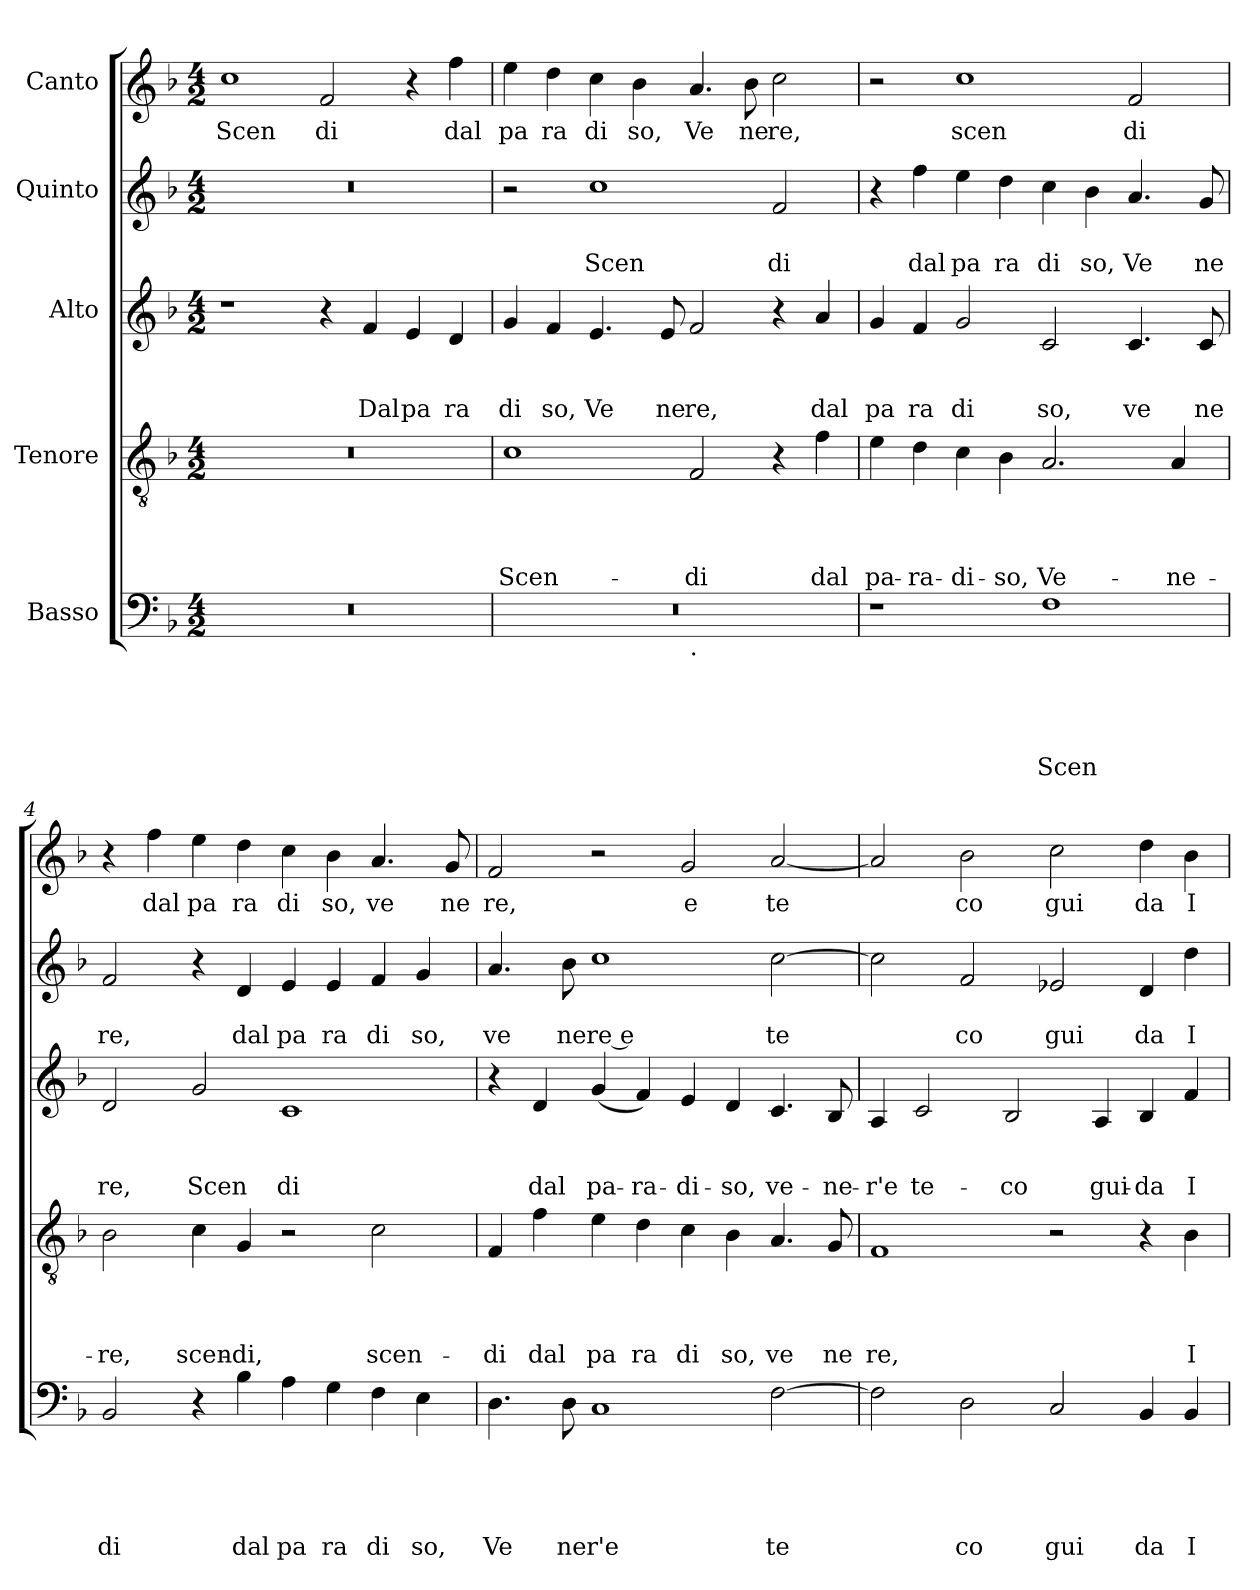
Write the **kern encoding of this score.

**kern	**text	**text	**text	**text	**text	**kern	**text	**text	**text	**text	**kern	**text	**text	**text	**kern	**text	**text	**kern	**text
*part5	*part5	*part5	*part5	*part5	*part5	*part4	*part4	*part4	*part4	*part4	*part3	*part3	*part3	*part3	*part2	*part2	*part2	*part1	*part1
*staff5	*staff5	*staff5	*staff5	*staff5	*staff5	*staff4	*staff4	*staff4	*staff4	*staff4	*staff3	*staff3	*staff3	*staff3	*staff2	*staff2	*staff2	*staff1	*staff1
*I"Basso	*	*	*	*	*	*I"Tenore	*	*	*	*	*I"Alto	*	*	*	*I"Quinto	*	*	*I"Canto	*
*clefF4	*	*	*	*	*	*clefGv2	*	*	*	*	*clefG2	*	*	*	*clefG2	*	*	*clefG2	*
*k[b-]	*	*	*	*	*	*k[b-]	*	*	*	*	*k[b-]	*	*	*	*k[b-]	*	*	*k[b-]	*
*F:	*	*	*	*	*	*F:	*	*	*	*	*F:	*	*	*	*F:	*	*	*F:	*
*M4/2	*	*	*	*	*	*M4/2	*	*	*	*	*M4/2	*	*	*	*M4/2	*	*	*M4/2	*
=1	=1	=1	=1	=1	=1	=1	=1	=1	=1	=1	=1	=1	=1	=1	=1	=1	=1	=1	=1
!	!	!	!	!	!	!	!	!	!	!	!	!	!	!	!	!	!	!	!LO:LY:b
0r	.	.	.	.	.	0r	.	.	.	.	1r	.	.	.	0r	.	.	1cc	Scen
!	!	!	!	!	!	!	!	!	!	!	!	!	!	!	!	!	!	!	!LO:LY:b
.	.	.	.	.	.	.	.	.	.	.	4r	.	.	.	.	.	.	2f/	di
!	!	!	!	!	!	!	!	!	!	!	!	!	!	!LO:LY:b	!	!	!	!	!
.	.	.	.	.	.	.	.	.	.	.	4f/	.	.	Dal	.	.	.	.	.
!	!	!	!	!	!	!	!	!	!	!	!	!	!	!LO:LY:b	!	!	!	!	!
.	.	.	.	.	.	.	.	.	.	.	4e/	.	.	pa	.	.	.	4r	.
!	!	!	!	!	!	!	!	!	!	!	!	!	!	!LO:LY:b	!	!	!	!	!LO:LY:b
.	.	.	.	.	.	.	.	.	.	.	4d/	.	.	ra	.	.	.	4ff\	dal
=2	=2	=2	=2	=2	=2	=2	=2	=2	=2	=2	=2	=2	=2	=2	=2	=2	=2	=2	=2
!	!	!	!	!	!	!	!	!	!	!LO:LY:b	!	!	!	!LO:LY:b	!	!	!	!	!LO:LY:b
*^	*	*	*	*	*	*	*	*	*	*	*	*	*	*	*	*	*	*	*
0r	1ryy	.	.	.	.	.	1c	.	.	.	Scen-	4g/	.	.	di	2r	.	.	4ee\	pa
!	!	!	!	!	!	!	!	!	!	!	!	!	!	!	!LO:LY:b	!	!	!	!	!LO:LY:b
.	.	.	.	.	.	.	.	.	.	.	.	4f/	.	.	so,	.	.	.	4dd\	ra
!	!	!	!	!	!	!	!	!	!	!	!	!	!	!	!LO:LY:b	!	!	!LO:LY:b	!	!LO:LY:b
.	.	.	.	.	.	.	.	.	.	.	.	4.e/	.	.	Ve	1cc	.	Scen	4cc\	di
!	!	!	!	!	!	!	!	!	!	!	!	!	!	!	!	!	!	!	!	!LO:LY:b
.	.	.	.	.	.	.	.	.	.	.	.	.	.	.	.	.	.	.	4b-\	so,
!	!	!	!	!	!	!	!	!	!	!	!	!	!	!	!LO:LY:b	!	!	!	!	!
.	.	.	.	.	.	.	.	.	.	.	.	8e/	.	.	ne	.	.	.	.	.
!	!LO:TX:b:t=.	!	!	!	!	!	!	!	!	!	!	!	!	!	!	!	!	!	!	!
!	!	!	!	!	!	!	!	!	!	!	!LO:LY:b	!	!	!	!LO:LY:b	!	!	!	!	!LO:LY:b
.	1ryy	.	.	.	.	.	2F/	.	.	.	-di	2f/	.	.	re,	.	.	.	4.a/	Ve
!	!	!	!	!	!	!	!	!	!	!	!	!	!	!	!	!	!	!	!	!LO:LY:b
.	.	.	.	.	.	.	.	.	.	.	.	.	.	.	.	.	.	.	8b-\	ne
!	!	!	!	!	!	!	!	!	!	!	!	!	!	!	!	!	!	!LO:LY:b	!	!LO:LY:b
.	.	.	.	.	.	.	4r	.	.	.	.	4r	.	.	.	2f/	.	di	2cc\	re,
!	!	!	!	!	!	!	!	!	!	!	!LO:LY:b	!	!	!	!LO:LY:b	!	!	!	!	!
.	.	.	.	.	.	.	4f\	.	.	.	dal	4a/	.	.	dal	.	.	.	.	.
=3	=3	=3	=3	=3	=3	=3	=3	=3	=3	=3	=3	=3	=3	=3	=3	=3	=3	=3	=3	=3
!	!	!	!	!	!	!	!	!	!	!	!LO:LY:b	!	!	!	!LO:LY:b	!	!	!	!	!
*v	*v	*	*	*	*	*	*	*	*	*	*	*	*	*	*	*	*	*	*	*
1r	.	.	.	.	.	4e\	.	.	.	pa-	4g/	.	.	pa	4r	.	.	2r	.
!	!	!	!	!	!	!	!	!	!	!LO:LY:b	!	!	!	!LO:LY:b	!	!	!LO:LY:b	!	!
.	.	.	.	.	.	4d\	.	.	.	-ra-	4f/	.	.	ra	4ff\	.	dal	.	.
!	!	!	!	!	!	!	!	!	!	!LO:LY:b	!	!	!	!LO:LY:b	!	!	!LO:LY:b	!	!LO:LY:b
.	.	.	.	.	.	4c\	.	.	.	-di-	2g/	.	.	di	4ee\	.	pa	1cc	scen
!	!	!	!	!	!	!	!	!	!	!LO:LY:b	!	!	!	!	!	!	!LO:LY:b	!	!
.	.	.	.	.	.	4B-\	.	.	.	-so,	.	.	.	.	4dd\	.	ra	.	.
!	!	!	!	!	!LO:LY:b	!	!	!	!	!LO:LY:b	!	!	!	!LO:LY:b	!	!	!LO:LY:b	!	!
1F	.	.	.	.	Scen	2.A/	.	.	.	Ve-	2c/	.	.	so,	4cc\	.	di	.	.
!	!	!	!	!	!	!	!	!	!	!	!	!	!	!	!	!	!LO:LY:b	!	!
.	.	.	.	.	.	.	.	.	.	.	.	.	.	.	4b-\	.	so,	.	.
!	!	!	!	!	!	!	!	!	!	!	!	!	!	!LO:LY:b	!	!	!LO:LY:b	!	!LO:LY:b
.	.	.	.	.	.	.	.	.	.	.	4.c/	.	.	ve	4.a/	.	Ve	2f/	di
!	!	!	!	!	!	!	!	!	!	!LO:LY:b	!	!	!	!	!	!	!	!	!
.	.	.	.	.	.	4A/	.	.	.	-ne-	.	.	.	.	.	.	.	.	.
!	!	!	!	!	!	!	!	!	!	!	!	!	!	!LO:LY:b	!	!	!LO:LY:b	!	!
.	.	.	.	.	.	.	.	.	.	.	8c/	.	.	ne	8g/	.	ne	.	.
=4	=4	=4	=4	=4	=4	=4	=4	=4	=4	=4	=4	=4	=4	=4	=4	=4	=4	=4	=4
!	!	!	!	!	!LO:LY:b	!	!	!	!	!LO:LY:b	!	!	!	!LO:LY:b	!	!	!LO:LY:b	!	!
2BB-/	.	.	.	.	di	2B-\	.	.	.	-re,	2d/	.	.	re,	2f/	.	re,	4r	.
!	!	!	!	!	!	!	!	!	!	!	!	!	!	!	!	!	!	!	!LO:LY:b
.	.	.	.	.	.	.	.	.	.	.	.	.	.	.	.	.	.	4ff\	dal
!	!	!	!	!	!	!	!	!	!	!LO:LY:b	!	!	!	!LO:LY:b	!	!	!	!	!LO:LY:b
4r	.	.	.	.	.	4c\	.	.	.	scen-	2g/	.	.	Scen	4r	.	.	4ee\	pa
!	!	!	!	!	!LO:LY:b	!	!	!	!	!LO:LY:b	!	!	!	!	!	!	!LO:LY:b	!	!LO:LY:b
4B-\	.	.	.	.	dal	4G/	.	.	.	-di,	.	.	.	.	4d/	.	dal	4dd\	ra
!	!	!	!	!	!LO:LY:b	!	!	!	!	!	!	!	!	!LO:LY:b	!	!	!LO:LY:b	!	!LO:LY:b
4A\	.	.	.	.	pa	2r	.	.	.	.	1c	.	.	di	4e/	.	pa	4cc\	di
!	!	!	!	!	!LO:LY:b	!	!	!	!	!	!	!	!	!	!	!	!LO:LY:b	!	!LO:LY:b
4G\	.	.	.	.	ra	.	.	.	.	.	.	.	.	.	4e/	.	ra	4b-\	so,
!	!	!	!	!	!LO:LY:b	!	!	!	!	!LO:LY:b	!	!	!	!	!	!	!LO:LY:b	!	!LO:LY:b
4F\	.	.	.	.	di	2c\	.	.	.	scen-	.	.	.	.	4f/	.	di	4.a/	ve
!	!	!	!	!	!LO:LY:b	!	!	!	!	!	!	!	!	!	!	!	!LO:LY:b	!	!
4E\	.	.	.	.	so,	.	.	.	.	.	.	.	.	.	4g/	.	so,	.	.
!	!	!	!	!	!	!	!	!	!	!	!	!	!	!	!	!	!	!	!LO:LY:b
.	.	.	.	.	.	.	.	.	.	.	.	.	.	.	.	.	.	8g/	ne
!!LO:LB:g=z
=5	=5	=5	=5	=5	=5	=5	=5	=5	=5	=5	=5	=5	=5	=5	=5	=5	=5	=5	=5
!	!	!	!	!	!LO:LY:b	!	!	!	!	!LO:LY:b	!	!	!	!	!	!	!LO:LY:b	!	!LO:LY:b
4.D\	.	.	.	.	Ve	4F/	.	.	.	-di	4r	.	.	.	4.a/	.	ve	2f/	re,
!	!	!	!	!	!	!	!	!	!	!LO:LY:b	!	!	!	!LO:LY:b	!	!	!	!	!
.	.	.	.	.	.	4f\	.	.	.	dal	4d/	.	.	dal	.	.	.	.	.
!	!	!	!	!	!LO:LY:b	!	!	!	!	!	!	!	!	!	!	!	!LO:LY:b	!	!
8D\	.	.	.	.	ne	.	.	.	.	.	.	.	.	.	8b-\	.	ne	.	.
!	!	!	!	!	!LO:LY:b	!	!	!	!	!LO:LY:b	!	!	!	!LO:LY:b	!	!	!LO:LY:b:rj	!	!
1C	.	.	.	.	r'e	4e\	.	.	.	pa	(4g/	.	.	pa-	1cc	.	re e	2r	.
!	!	!	!	!	!	!	!	!	!	!LO:LY:b	!	!	!	!LO:LY:b	!	!	!	!	!
.	.	.	.	.	.	4d\	.	.	.	ra	4f/)	.	.	-ra-	.	.	.	.	.
!	!	!	!	!	!	!	!	!	!	!LO:LY:b	!	!	!	!LO:LY:b	!	!	!	!	!LO:LY:b
.	.	.	.	.	.	4c\	.	.	.	di	4e/	.	.	-di-	.	.	.	2g/	e
!	!	!	!	!	!	!	!	!	!	!LO:LY:b	!	!	!	!LO:LY:b	!	!	!	!	!
.	.	.	.	.	.	4B-\	.	.	.	so,	4d/	.	.	-so,	.	.	.	.	.
!	!	!	!	!	!LO:LY:b	!	!	!	!	!LO:LY:b	!	!	!	!LO:LY:b	!	!	!LO:LY:b	!	!LO:LY:b
[>2F\	.	.	.	.	te	4.A/	.	.	.	ve	4.c/	.	.	ve-	[>2cc\	.	te	[<2a/	te
!	!	!	!	!	!	!	!	!	!	!LO:LY:b	!	!	!	!LO:LY:b	!	!	!	!	!
.	.	.	.	.	.	8G/	.	.	.	ne	8B-/	.	.	-ne-	.	.	.	.	.
=6	=6	=6	=6	=6	=6	=6	=6	=6	=6	=6	=6	=6	=6	=6	=6	=6	=6	=6	=6
!	!	!	!	!	!	!	!	!	!	!LO:LY:b	!	!	!	!LO:LY:b	!	!	!	!	!
2F\]	.	.	.	.	.	1F	.	.	.	re,	4A/	.	.	-r'e	2cc\]	.	.	2a/]	.
!	!	!	!	!	!	!	!	!	!	!	!	!	!	!LO:LY:b	!	!	!	!	!
.	.	.	.	.	.	.	.	.	.	.	2c/	.	.	te-	.	.	.	.	.
!	!	!	!	!	!LO:LY:b	!	!	!	!	!	!	!	!	!	!	!	!LO:LY:b	!	!LO:LY:b
2D\	.	.	.	.	co	.	.	.	.	.	.	.	.	.	2f/	.	co	2b-\	co
!	!	!	!	!	!	!	!	!	!	!	!	!	!	!LO:LY:b	!	!	!	!	!
.	.	.	.	.	.	.	.	.	.	.	2B-/	.	.	-co	.	.	.	.	.
!	!	!	!	!	!LO:LY:b	!	!	!	!	!	!	!	!	!	!	!	!LO:LY:b	!	!LO:LY:b
2C/	.	.	.	.	gui	2r	.	.	.	.	.	.	.	.	2e-X/	.	gui	2cc\	gui
!	!	!	!	!	!	!	!	!	!	!	!	!	!	!LO:LY:b	!	!	!	!	!
.	.	.	.	.	.	.	.	.	.	.	4A/	.	.	gui-	.	.	.	.	.
!	!	!	!	!	!LO:LY:b	!	!	!	!	!	!	!	!	!LO:LY:b	!	!	!LO:LY:b	!	!LO:LY:b
4BB-/	.	.	.	.	da	4r	.	.	.	.	4B-/	.	.	-da	4d/	.	da	4dd\	da
!	!	!	!	!	!LO:LY:b	!	!	!	!	!LO:LY:b	!	!	!	!LO:LY:b	!	!	!LO:LY:b	!	!LO:LY:b
4BB-/	.	.	.	.	I	4B-\	.	.	.	I	4f/	.	.	I	4dd\	.	I	4b-\	I
=	=	=	=	=	=	=	=	=	=	=	=	=	=	=	=	=	=	=	=
*-	*-	*-	*-	*-	*-	*-	*-	*-	*-	*-	*-	*-	*-	*-	*-	*-	*-	*-	*-
